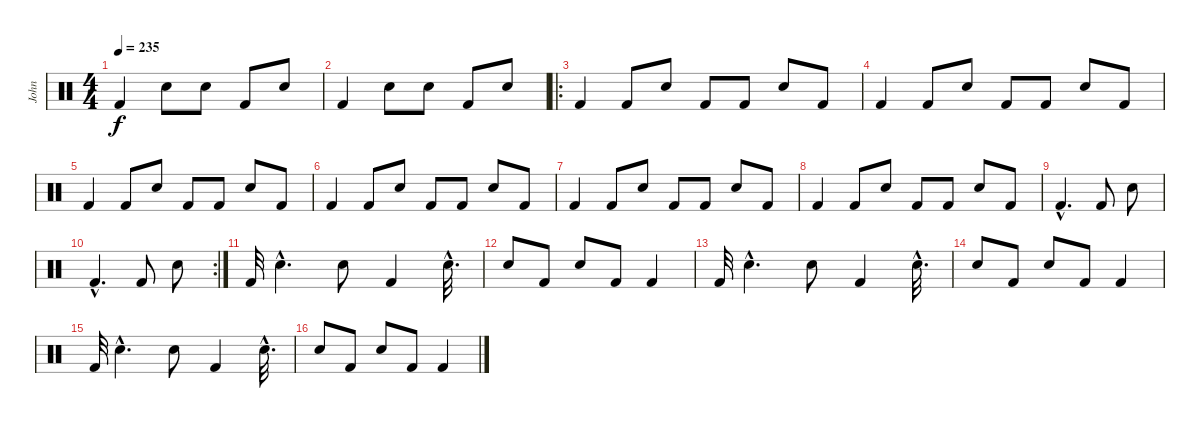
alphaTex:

\track ("John" "John") {instrument percussion}
\staff {score}
\articulation defaults
\ts (4 4)
\tempo 235
\clef neutral
\ks c "Kick (hit) 2".4{dy f} "Snare (hit) 2".8 "Snare (hit) 2".8 "Kick (hit) 2".8 "Snare (hit) 2".8
|
"Kick (hit) 2".4 "Snare (hit) 2".8 "Snare (hit) 2".8 "Kick (hit) 2".8 "Snare (hit) 2".8 |
\ro "Kick (hit) 2".4 "Kick (hit) 2".8 "Snare (hit) 2".8 "Kick (hit) 2".8 "Kick (hit) 2".8 "Snare (hit) 2".8 "Kick (hit) 2".8
|
"Kick (hit) 2".4 "Kick (hit) 2".8 "Snare (hit) 2".8 "Kick (hit) 2".8 "Kick (hit) 2".8 "Snare (hit) 2".8 "Kick (hit) 2".8 |
"Kick (hit) 2".4 "Kick (hit) 2".8 "Snare (hit) 2".8 "Kick (hit) 2".8 "Kick (hit) 2".8 "Snare (hit) 2".8 "Kick (hit) 2".8 |
"Kick (hit) 2".4 "Kick (hit) 2".8 "Snare (hit) 2".8 "Kick (hit) 2".8 "Kick (hit) 2".8 "Snare (hit) 2".8 "Kick (hit) 2".8 |
"Kick (hit) 2".4 "Kick (hit) 2".8 "Snare (hit) 2".8 "Kick (hit) 2".8 "Kick (hit) 2".8 "Snare (hit) 2".8 "Kick (hit) 2".8 |
"Kick (hit) 2".4 "Kick (hit) 2".8 "Snare (hit) 2".8 "Kick (hit) 2".8 "Kick (hit) 2".8 "Snare (hit) 2".8 "Kick (hit) 2".8 |
"Kick (hit) 2"{hac}.4{d} "Kick (hit) 2".8 "Snare (hit) 2".8 |
\rc 2 "Kick (hit) 2"{hac}.4{d} "Kick (hit) 2".8 "Snare (hit) 2".8
|
"Kick (hit) 2".32 "Snare (hit) 2"{hac}.4{d} "Snare (hit) 2".8 "Kick (hit) 2".4 "Snare (hit) 2"{hac}.32{d} |
"Snare (hit) 2".8 "Kick (hit) 2".8 "Snare (hit) 2".8 "Kick (hit) 2".8 "Kick (hit) 2".4 |
"Kick (hit) 2".32 "Snare (hit) 2"{hac}.4{d} "Snare (hit) 2".8 "Kick (hit) 2".4 "Snare (hit) 2"{hac}.32{d} |
"Snare (hit) 2".8 "Kick (hit) 2".8 "Snare (hit) 2".8 "Kick (hit) 2".8 "Kick (hit) 2".4 |
"Kick (hit) 2".32 "Snare (hit) 2"{hac}.4{d} "Snare (hit) 2".8 "Kick (hit) 2".4 "Snare (hit) 2"{hac}.32{d} |
"Snare (hit) 2".8 "Kick (hit) 2".8 "Snare (hit) 2".8 "Kick (hit) 2".8 "Kick (hit) 2".4
